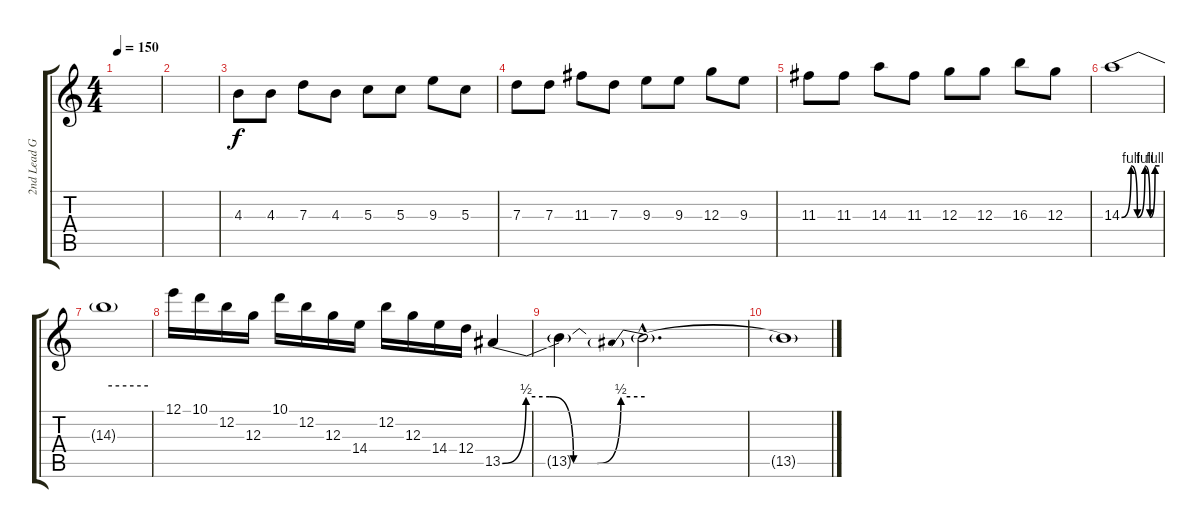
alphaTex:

\track ("2nd Lead Guitar" "2nd Lead G") {instrument distortionguitar}
\staff {score tabs}
\tuning (E4 B3 G3 D3 A2 E2) {hide}
\ts (4 4)
\tempo 150
\clef g2
\ks c
|
|
4.3.8 4.3.8 7.3.8 4.3.8 5.3.8 5.3.8 9.3.8 5.3.8 |
7.3.8 7.3.8 11.3.8 7.3.8 9.3.8 9.3.8 12.3.8 9.3.8 |
11.3.8 11.3.8 14.3.8 11.3.8 12.3.8 12.3.8 16.3.8 12.3.8 |
14.3{be (custom 0 0 15 4 25 0 37 4 45 0 53 4 60 4)}.1 |
14.3{be (hold 0 4 60 4) t}.1 |
12.1.16 10.1.16 12.2.16 12.3.16 10.1.16 12.2.16 12.3.16 14.4.16 12.2.16 12.3.16 14.4.16 12.4.16 13.5{be (custom 0 0 10 2 20 2 30 0 40 0 50 2 60 2)}.4 |
13.5{t}.4 13.5{be (prebend 0 2 60 2) hac t}.2{d} |
13.5{t}.1
